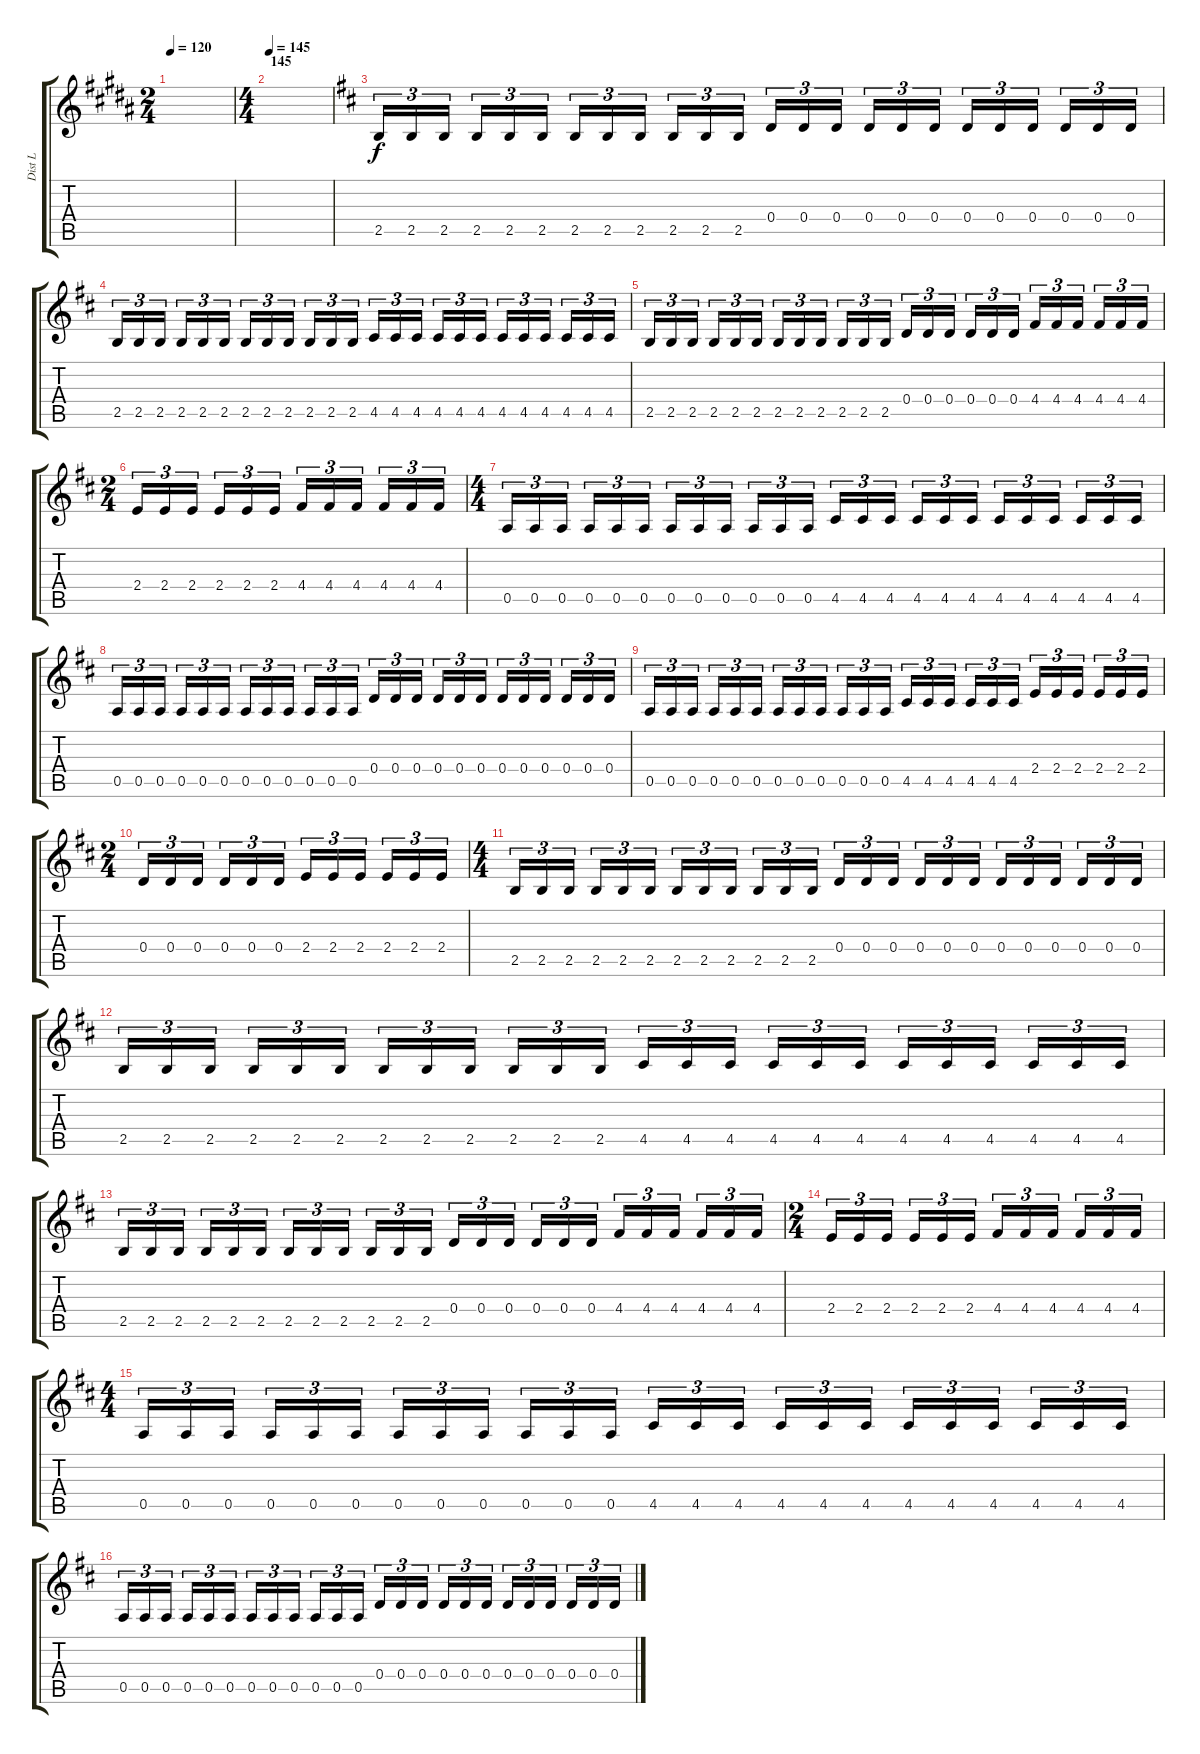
\track ("Dist L" "Dist L") {instrument distortionguitar}
\staff {score tabs}
\tuning (E4 B3 G3 D3 A2 E2) {hide}
\ts (2 4)
\tempo 120
\clef g2
\ks b
|
\ts (4 4)
\section ("" "145")
\tempo 145
|
\ks d
2.5.16{tu (3 2)} 2.5.16{tu (3 2)} 2.5.16{tu (3 2)} 2.5.16{tu (3 2)} 2.5.16{tu (3 2)} 2.5.16{tu (3 2)} 2.5.16{tu (3 2)} 2.5.16{tu (3 2)} 2.5.16{tu (3 2)} 2.5.16{tu (3 2)} 2.5.16{tu (3 2)} 2.5.16{tu (3 2)} 0.4.16{tu (3 2)} 0.4.16{tu (3 2)} 0.4.16{tu (3 2)} 0.4.16{tu (3 2)} 0.4.16{tu (3 2)} 0.4.16{tu (3 2)} 0.4.16{tu (3 2)} 0.4.16{tu (3 2)} 0.4.16{tu (3 2)} 0.4.16{tu (3 2)} 0.4.16{tu (3 2)} 0.4.16{tu (3 2)} |
2.5.16{tu (3 2)} 2.5.16{tu (3 2)} 2.5.16{tu (3 2)} 2.5.16{tu (3 2)} 2.5.16{tu (3 2)} 2.5.16{tu (3 2)} 2.5.16{tu (3 2)} 2.5.16{tu (3 2)} 2.5.16{tu (3 2)} 2.5.16{tu (3 2)} 2.5.16{tu (3 2)} 2.5.16{tu (3 2)} 4.5.16{tu (3 2)} 4.5.16{tu (3 2)} 4.5.16{tu (3 2)} 4.5.16{tu (3 2)} 4.5.16{tu (3 2)} 4.5.16{tu (3 2)} 4.5.16{tu (3 2)} 4.5.16{tu (3 2)} 4.5.16{tu (3 2)} 4.5.16{tu (3 2)} 4.5.16{tu (3 2)} 4.5.16{tu (3 2)} |
2.5.16{tu (3 2)} 2.5.16{tu (3 2)} 2.5.16{tu (3 2)} 2.5.16{tu (3 2)} 2.5.16{tu (3 2)} 2.5.16{tu (3 2)} 2.5.16{tu (3 2)} 2.5.16{tu (3 2)} 2.5.16{tu (3 2)} 2.5.16{tu (3 2)} 2.5.16{tu (3 2)} 2.5.16{tu (3 2)} 0.4.16{tu (3 2)} 0.4.16{tu (3 2)} 0.4.16{tu (3 2)} 0.4.16{tu (3 2)} 0.4.16{tu (3 2)} 0.4.16{tu (3 2)} 4.4.16{tu (3 2)} 4.4.16{tu (3 2)} 4.4.16{tu (3 2)} 4.4.16{tu (3 2)} 4.4.16{tu (3 2)} 4.4.16{tu (3 2)} |
\ts (2 4)
2.4.16{tu (3 2)} 2.4.16{tu (3 2)} 2.4.16{tu (3 2)} 2.4.16{tu (3 2)} 2.4.16{tu (3 2)} 2.4.16{tu (3 2)} 4.4.16{tu (3 2)} 4.4.16{tu (3 2)} 4.4.16{tu (3 2)} 4.4.16{tu (3 2)} 4.4.16{tu (3 2)} 4.4.16{tu (3 2)} |
\ts (4 4)
0.5.16{tu (3 2)} 0.5.16{tu (3 2)} 0.5.16{tu (3 2)} 0.5.16{tu (3 2)} 0.5.16{tu (3 2)} 0.5.16{tu (3 2)} 0.5.16{tu (3 2)} 0.5.16{tu (3 2)} 0.5.16{tu (3 2)} 0.5.16{tu (3 2)} 0.5.16{tu (3 2)} 0.5.16{tu (3 2)} 4.5.16{tu (3 2)} 4.5.16{tu (3 2)} 4.5.16{tu (3 2)} 4.5.16{tu (3 2)} 4.5.16{tu (3 2)} 4.5.16{tu (3 2)} 4.5.16{tu (3 2)} 4.5.16{tu (3 2)} 4.5.16{tu (3 2)} 4.5.16{tu (3 2)} 4.5.16{tu (3 2)} 4.5.16{tu (3 2)} |
0.5.16{tu (3 2)} 0.5.16{tu (3 2)} 0.5.16{tu (3 2)} 0.5.16{tu (3 2)} 0.5.16{tu (3 2)} 0.5.16{tu (3 2)} 0.5.16{tu (3 2)} 0.5.16{tu (3 2)} 0.5.16{tu (3 2)} 0.5.16{tu (3 2)} 0.5.16{tu (3 2)} 0.5.16{tu (3 2)} 0.4.16{tu (3 2)} 0.4.16{tu (3 2)} 0.4.16{tu (3 2)} 0.4.16{tu (3 2)} 0.4.16{tu (3 2)} 0.4.16{tu (3 2)} 0.4.16{tu (3 2)} 0.4.16{tu (3 2)} 0.4.16{tu (3 2)} 0.4.16{tu (3 2)} 0.4.16{tu (3 2)} 0.4.16{tu (3 2)} |
0.5.16{tu (3 2)} 0.5.16{tu (3 2)} 0.5.16{tu (3 2)} 0.5.16{tu (3 2)} 0.5.16{tu (3 2)} 0.5.16{tu (3 2)} 0.5.16{tu (3 2)} 0.5.16{tu (3 2)} 0.5.16{tu (3 2)} 0.5.16{tu (3 2)} 0.5.16{tu (3 2)} 0.5.16{tu (3 2)} 4.5.16{tu (3 2)} 4.5.16{tu (3 2)} 4.5.16{tu (3 2)} 4.5.16{tu (3 2)} 4.5.16{tu (3 2)} 4.5.16{tu (3 2)} 2.4.16{tu (3 2)} 2.4.16{tu (3 2)} 2.4.16{tu (3 2)} 2.4.16{tu (3 2)} 2.4.16{tu (3 2)} 2.4.16{tu (3 2)} |
\ts (2 4)
0.4.16{tu (3 2)} 0.4.16{tu (3 2)} 0.4.16{tu (3 2)} 0.4.16{tu (3 2)} 0.4.16{tu (3 2)} 0.4.16{tu (3 2)} 2.4.16{tu (3 2)} 2.4.16{tu (3 2)} 2.4.16{tu (3 2)} 2.4.16{tu (3 2)} 2.4.16{tu (3 2)} 2.4.16{tu (3 2)} |
\ts (4 4)
2.5.16{tu (3 2)} 2.5.16{tu (3 2)} 2.5.16{tu (3 2)} 2.5.16{tu (3 2)} 2.5.16{tu (3 2)} 2.5.16{tu (3 2)} 2.5.16{tu (3 2)} 2.5.16{tu (3 2)} 2.5.16{tu (3 2)} 2.5.16{tu (3 2)} 2.5.16{tu (3 2)} 2.5.16{tu (3 2)} 0.4.16{tu (3 2)} 0.4.16{tu (3 2)} 0.4.16{tu (3 2)} 0.4.16{tu (3 2)} 0.4.16{tu (3 2)} 0.4.16{tu (3 2)} 0.4.16{tu (3 2)} 0.4.16{tu (3 2)} 0.4.16{tu (3 2)} 0.4.16{tu (3 2)} 0.4.16{tu (3 2)} 0.4.16{tu (3 2)} |
2.5.16{tu (3 2)} 2.5.16{tu (3 2)} 2.5.16{tu (3 2)} 2.5.16{tu (3 2)} 2.5.16{tu (3 2)} 2.5.16{tu (3 2)} 2.5.16{tu (3 2)} 2.5.16{tu (3 2)} 2.5.16{tu (3 2)} 2.5.16{tu (3 2)} 2.5.16{tu (3 2)} 2.5.16{tu (3 2)} 4.5.16{tu (3 2)} 4.5.16{tu (3 2)} 4.5.16{tu (3 2)} 4.5.16{tu (3 2)} 4.5.16{tu (3 2)} 4.5.16{tu (3 2)} 4.5.16{tu (3 2)} 4.5.16{tu (3 2)} 4.5.16{tu (3 2)} 4.5.16{tu (3 2)} 4.5.16{tu (3 2)} 4.5.16{tu (3 2)} |
2.5.16{tu (3 2)} 2.5.16{tu (3 2)} 2.5.16{tu (3 2)} 2.5.16{tu (3 2)} 2.5.16{tu (3 2)} 2.5.16{tu (3 2)} 2.5.16{tu (3 2)} 2.5.16{tu (3 2)} 2.5.16{tu (3 2)} 2.5.16{tu (3 2)} 2.5.16{tu (3 2)} 2.5.16{tu (3 2)} 0.4.16{tu (3 2)} 0.4.16{tu (3 2)} 0.4.16{tu (3 2)} 0.4.16{tu (3 2)} 0.4.16{tu (3 2)} 0.4.16{tu (3 2)} 4.4.16{tu (3 2)} 4.4.16{tu (3 2)} 4.4.16{tu (3 2)} 4.4.16{tu (3 2)} 4.4.16{tu (3 2)} 4.4.16{tu (3 2)} |
\ts (2 4)
2.4.16{tu (3 2)} 2.4.16{tu (3 2)} 2.4.16{tu (3 2)} 2.4.16{tu (3 2)} 2.4.16{tu (3 2)} 2.4.16{tu (3 2)} 4.4.16{tu (3 2)} 4.4.16{tu (3 2)} 4.4.16{tu (3 2)} 4.4.16{tu (3 2)} 4.4.16{tu (3 2)} 4.4.16{tu (3 2)} |
\ts (4 4)
0.5.16{tu (3 2)} 0.5.16{tu (3 2)} 0.5.16{tu (3 2)} 0.5.16{tu (3 2)} 0.5.16{tu (3 2)} 0.5.16{tu (3 2)} 0.5.16{tu (3 2)} 0.5.16{tu (3 2)} 0.5.16{tu (3 2)} 0.5.16{tu (3 2)} 0.5.16{tu (3 2)} 0.5.16{tu (3 2)} 4.5.16{tu (3 2)} 4.5.16{tu (3 2)} 4.5.16{tu (3 2)} 4.5.16{tu (3 2)} 4.5.16{tu (3 2)} 4.5.16{tu (3 2)} 4.5.16{tu (3 2)} 4.5.16{tu (3 2)} 4.5.16{tu (3 2)} 4.5.16{tu (3 2)} 4.5.16{tu (3 2)} 4.5.16{tu (3 2)} |
0.5.16{tu (3 2)} 0.5.16{tu (3 2)} 0.5.16{tu (3 2)} 0.5.16{tu (3 2)} 0.5.16{tu (3 2)} 0.5.16{tu (3 2)} 0.5.16{tu (3 2)} 0.5.16{tu (3 2)} 0.5.16{tu (3 2)} 0.5.16{tu (3 2)} 0.5.16{tu (3 2)} 0.5.16{tu (3 2)} 0.4.16{tu (3 2)} 0.4.16{tu (3 2)} 0.4.16{tu (3 2)} 0.4.16{tu (3 2)} 0.4.16{tu (3 2)} 0.4.16{tu (3 2)} 0.4.16{tu (3 2)} 0.4.16{tu (3 2)} 0.4.16{tu (3 2)} 0.4.16{tu (3 2)} 0.4.16{tu (3 2)} 0.4.16{tu (3 2)}
